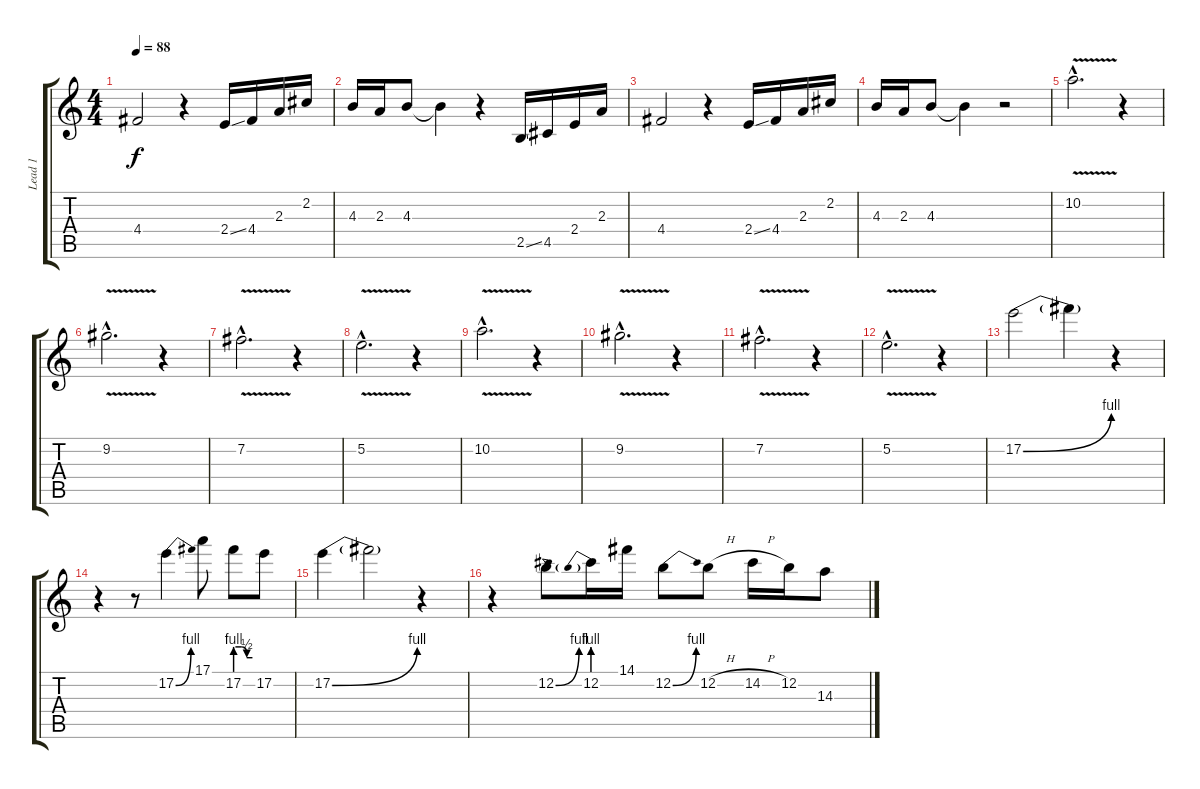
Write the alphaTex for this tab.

\track ("Lead 1" "Lead 1") {instrument overdrivenguitar}
\staff {score tabs}
\tuning (E4 B3 G3 D3 A2 E2) {hide}
\ts (4 4)
\tempo 88
\clef g2
\ks c
4.4.2{dy f} r.4 2.4{ss}.16 4.4.16 2.3.16 2.2.16 |
4.3.16 2.3.16 4.3.8 4.3{t}.4 r.4 2.5{ss}.16 4.5.16 2.4.16 2.3.16 |
4.4.2 r.4 2.4{ss}.16 4.4.16 2.3.16 2.2.16 |
4.3.16 2.3.16 4.3.8 4.3{t}.4 r.2 |
10.2{v hac}.2{d volume 16 balance 8 instrument overdrivenguitar} r.4 |
9.2{v hac}.2{d} r.4 |
7.2{v hac}.2{d} r.4 |
5.2{v hac}.2{d} r.4 |
10.2{v hac}.2{d} r.4 |
9.2{v hac}.2{d} r.4 |
7.2{v hac}.2{d} r.4 |
5.2{v hac}.2{d} r.4 |
17.2{be (bend 0 0 60 4)}.2{volume 16 balance 8} 17.2{t}.4 r.4 |
r.4 r.8 17.2{be (bend 0 0 60 4)}.4 17.1.8 17.2{be (custom 0 4 20 4 40 2 60 2)}.8 17.2.8 |
17.2{be (bend 0 0 60 4)}.4 17.2{t}.2 r.4 |
r.4 12.2{be (bend 0 0 60 4)}.8 12.2{be (prebend 0 4 60 4)}.16 14.1.16 12.2{be (bend 0 0 60 4)}.8 12.2{h}.8 14.2{h}.16 12.2.16 14.3.8
